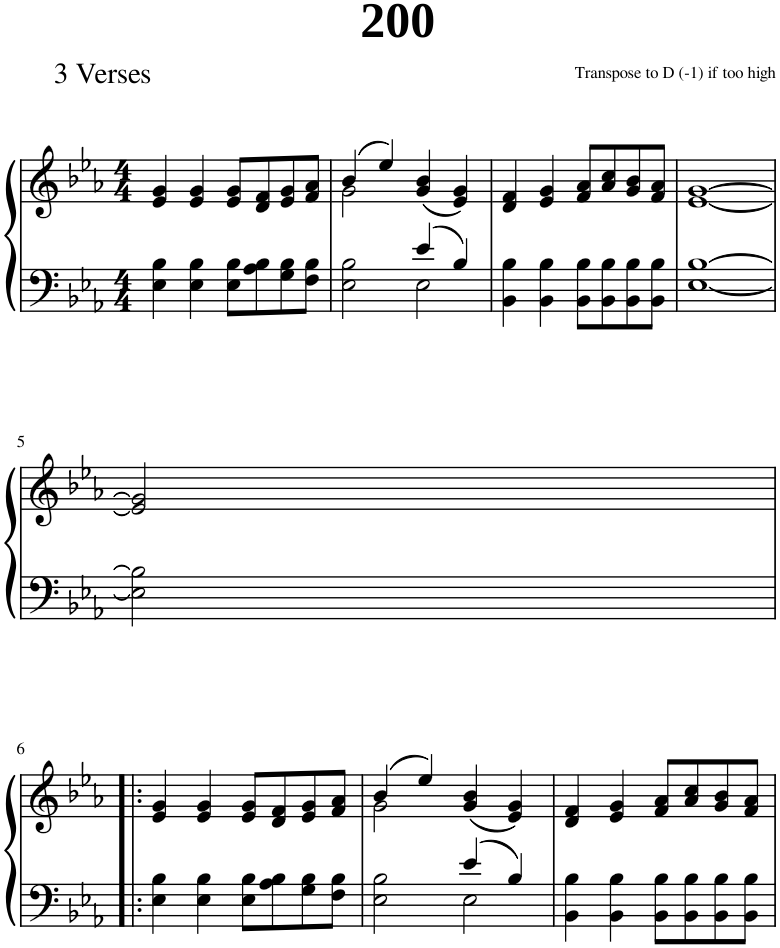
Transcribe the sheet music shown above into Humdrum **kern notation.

**kern	**kern
*part1	*part1
*staff2	*staff1
*I"Piano	*
*I'Pno.	*
*clefF4	*clefG2
*k[b-e-a-]	*k[b-e-a-]
*M4/4	*M4/4
=1	=1
4E-\ 4B-\	4e-/ 4g/
4E-\ 4B-\	4e-/ 4g/
8E-\ 8B-\L	8e-/ 8g/L
8A-\ 8B-\	8d/ 8f/
8G\ 8B-\	8e-/ 8g/
8F\ 8B-\J	8f/ 8a-/J
=2	=2
*^	*^
2ryy	2E-\ 2B-\	(4b-/	2g\
.	.	4ee-/)	.
4e-/	2E-\	(4g/ 4b-/	2ryy
4B-/	.	4e-/ 4g/)	.
*v	*v	*	*
*	*v	*v
=3	=3
4BB-\ 4B-\	4d/ 4f/
4BB-\ 4B-\	4e-/ 4g/
8BB-\ 8B-\L	8f/ 8a-/L
8BB-\ 8B-\	8a-/ 8cc/
8BB-\ 8B-\	8g/ 8b-/
8BB-\ 8B-\J	8f/ 8a-/J
=4	=4
[1E- [1B-	[1e- [1g
!!LO:LB:g=z
=5	=5
2E-\] 2B-\]	2e-/] 2g/]
!!LO:LB:g=z
=6!|:	=6!|:
4E-\ 4B-\	4e-/ 4g/
4E-\ 4B-\	4e-/ 4g/
8E-\ 8B-\L	8e-/ 8g/L
8A-\ 8B-\	8d/ 8f/
8G\ 8B-\	8e-/ 8g/
8F\ 8B-\J	8f/ 8a-/J
=7	=7
*^	*^
2ryy	2E-\ 2B-\	(4b-/	2g\
.	.	4ee-/)	.
4e-/	2E-\	(4g/ 4b-/	2ryy
4B-/	.	4e-/ 4g/)	.
*v	*v	*	*
*	*v	*v
=8	=8
4BB-\ 4B-\	4d/ 4f/
4BB-\ 4B-\	4e-/ 4g/
8BB-\ 8B-\L	8f/ 8a-/L
8BB-\ 8B-\	8a-/ 8cc/
8BB-\ 8B-\	8g/ 8b-/
8BB-\ 8B-\J	8f/ 8a-/J
=	=
*-	*-
